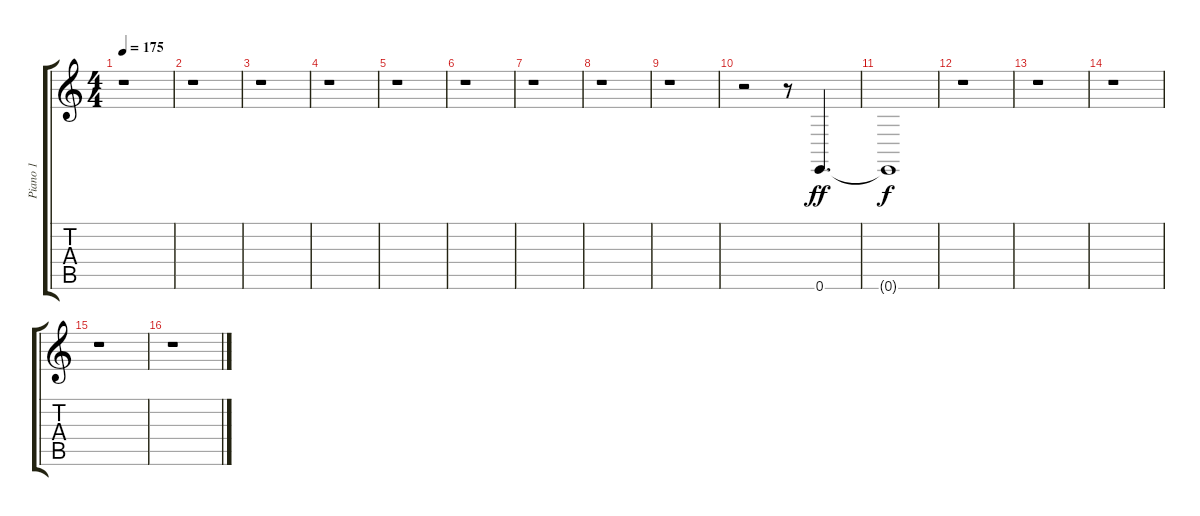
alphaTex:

\track ("Piano 1" "Piano 1") {instrument acousticgrandpiano}
\staff {score tabs}
\tuning (E4 B3 G3 D3 A2 E2) {hide}
\ts (4 4)
\tempo 175
\clef g2
\ks c
r.1{dy f} |
r.1 |
r.1 |
r.1 |
r.1 |
r.1 |
r.1 |
r.1 |
r.1 |
r.2 r.8 0.6.4{d dy ff} |
0.6{t}.1{dy f} |
r.1 |
r.1 |
r.1 |
r.1 |
r.1
